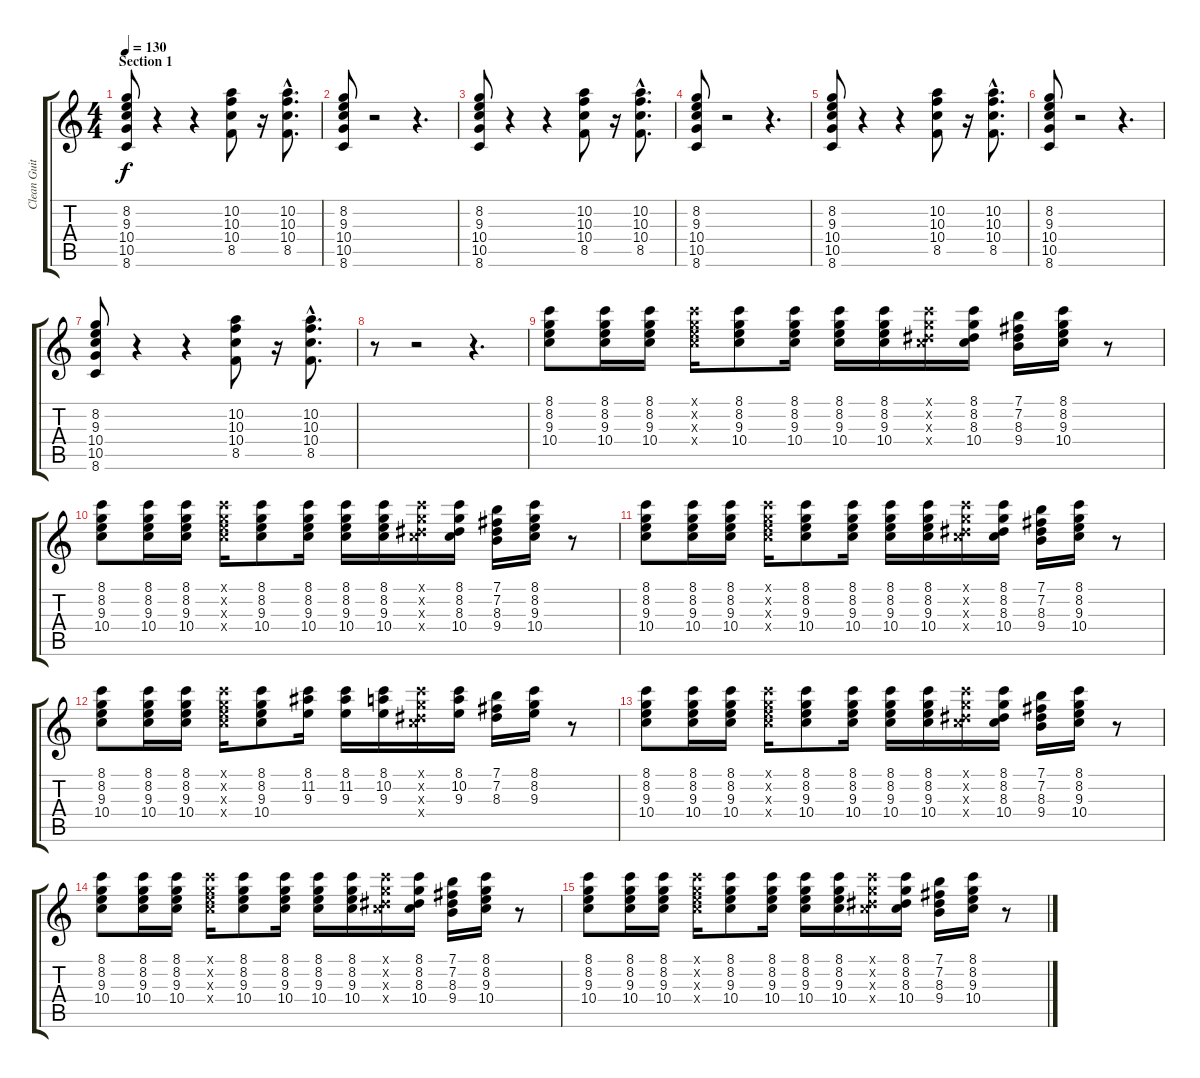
\track ("Clean Guitar" "Clean Guit") {instrument electricguitarjazz}
\staff {score tabs}
\tuning (E4 B3 G3 D3 A2 E2) {hide}
\ts (4 4)
\section ("" "Section 1")
\tempo 130
\clef g2
\ks c
(8.2 9.3 10.4 10.5 8.6).8{dy f instrument electricguitarjazz} r.4 r.4 (10.2 10.3 10.4 8.5).8 r.16 (10.2{hac} 10.3{hac} 10.4{hac} 8.5{hac}).8{d} |
(8.2 9.3 10.4 10.5 8.6).8 r.2 r.4{d} |
(8.2 9.3 10.4 10.5 8.6).8 r.4 r.4 (10.2 10.3 10.4 8.5).8 r.16 (10.2{hac} 10.3{hac} 10.4{hac} 8.5{hac}).8{d} |
(8.2 9.3 10.4 10.5 8.6).8 r.2 r.4{d} |
(8.2 9.3 10.4 10.5 8.6).8 r.4 r.4 (10.2 10.3 10.4 8.5).8 r.16 (10.2{hac} 10.3{hac} 10.4{hac} 8.5{hac}).8{d} |
(8.2 9.3 10.4 10.5 8.6).8 r.2 r.4{d} |
(8.2 9.3 10.4 10.5 8.6).8 r.4 r.4 (10.2 10.3 10.4 8.5).8 r.16 (10.2{hac} 10.3{hac} 10.4{hac} 8.5{hac}).8{d} |
r.8 r.2 r.4{d} |
(8.1 8.2 9.3 10.4).8 (8.1 8.2 9.3 10.4).16 (8.1 8.2 9.3 10.4).16 (8.1{x} 8.2{x} 9.3{x} 10.4{x}).16 (8.1 8.2 9.3 10.4).8 (8.1 8.2 9.3 10.4).16 (8.1 8.2 9.3 10.4).16 (8.1 8.2 9.3 10.4).16 (8.1{x} 8.2{x} 8.3{x} 10.4{x}).16 (8.1 8.2 8.3 10.4).16 (7.1 7.2 8.3 9.4).16 (8.1 8.2 9.3 10.4).16 r.8 |
(8.1 8.2 9.3 10.4).8 (8.1 8.2 9.3 10.4).16 (8.1 8.2 9.3 10.4).16 (8.1{x} 8.2{x} 9.3{x} 10.4{x}).16 (8.1 8.2 9.3 10.4).8 (8.1 8.2 9.3 10.4).16 (8.1 8.2 9.3 10.4).16 (8.1 8.2 9.3 10.4).16 (8.1{x} 8.2{x} 8.3{x} 10.4{x}).16 (8.1 8.2 8.3 10.4).16 (7.1 7.2 8.3 9.4).16 (8.1 8.2 9.3 10.4).16 r.8 |
(8.1 8.2 9.3 10.4).8 (8.1 8.2 9.3 10.4).16 (8.1 8.2 9.3 10.4).16 (8.1{x} 8.2{x} 9.3{x} 10.4{x}).16 (8.1 8.2 9.3 10.4).8 (8.1 8.2 9.3 10.4).16 (8.1 8.2 9.3 10.4).16 (8.1 8.2 9.3 10.4).16 (8.1{x} 8.2{x} 8.3{x} 10.4{x}).16 (8.1 8.2 8.3 10.4).16 (7.1 7.2 8.3 9.4).16 (8.1 8.2 9.3 10.4).16 r.8 |
(8.1 8.2 9.3 10.4).8 (8.1 8.2 9.3 10.4).16 (8.1 8.2 9.3 10.4).16 (8.1{x} 8.2{x} 9.3{x} 10.4{x}).16 (8.1 8.2 9.3 10.4).8 (8.1 11.2 9.3).16 (8.1 11.2 9.3).16 (8.1 10.2 9.3).16 (8.1{x} 8.2{x} 8.3{x} 10.4{x}).16 (8.1 10.2 9.3).16 (7.1 7.2 8.3).16 (8.1 8.2 9.3).16 r.8 |
(8.1 8.2 9.3 10.4).8 (8.1 8.2 9.3 10.4).16 (8.1 8.2 9.3 10.4).16 (8.1{x} 8.2{x} 9.3{x} 10.4{x}).16 (8.1 8.2 9.3 10.4).8 (8.1 8.2 9.3 10.4).16 (8.1 8.2 9.3 10.4).16 (8.1 8.2 9.3 10.4).16 (8.1{x} 8.2{x} 8.3{x} 10.4{x}).16 (8.1 8.2 8.3 10.4).16 (7.1 7.2 8.3 9.4).16 (8.1 8.2 9.3 10.4).16 r.8 |
(8.1 8.2 9.3 10.4).8 (8.1 8.2 9.3 10.4).16 (8.1 8.2 9.3 10.4).16 (8.1{x} 8.2{x} 9.3{x} 10.4{x}).16 (8.1 8.2 9.3 10.4).8 (8.1 8.2 9.3 10.4).16 (8.1 8.2 9.3 10.4).16 (8.1 8.2 9.3 10.4).16 (8.1{x} 8.2{x} 8.3{x} 10.4{x}).16 (8.1 8.2 8.3 10.4).16 (7.1 7.2 8.3 9.4).16 (8.1 8.2 9.3 10.4).16 r.8 |
(8.1 8.2 9.3 10.4).8 (8.1 8.2 9.3 10.4).16 (8.1 8.2 9.3 10.4).16 (8.1{x} 8.2{x} 9.3{x} 10.4{x}).16 (8.1 8.2 9.3 10.4).8 (8.1 8.2 9.3 10.4).16 (8.1 8.2 9.3 10.4).16 (8.1 8.2 9.3 10.4).16 (8.1{x} 8.2{x} 8.3{x} 10.4{x}).16 (8.1 8.2 8.3 10.4).16 (7.1 7.2 8.3 9.4).16 (8.1 8.2 9.3 10.4).16 r.8
